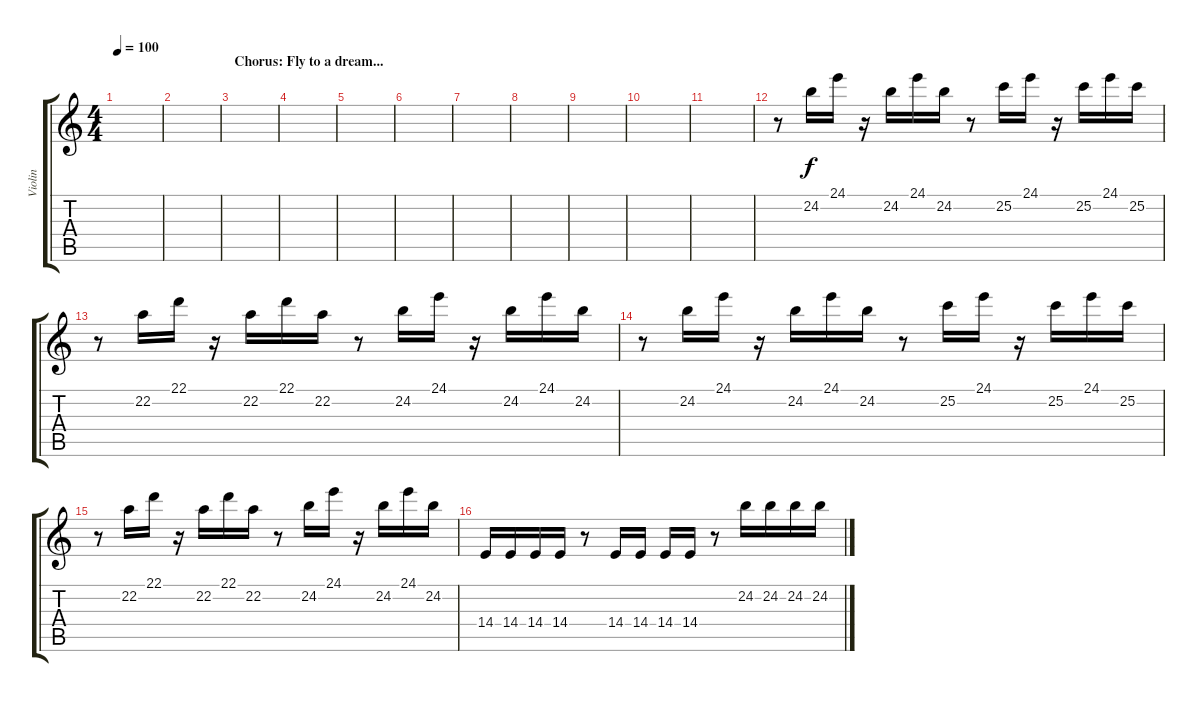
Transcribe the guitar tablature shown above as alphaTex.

\track ("Violin" "Violin") {instrument stringensemble1}
\staff {score tabs}
\tuning (E4 B3 G3 D3 A2 E2) {hide}
\ts (4 4)
\tempo 100
\clef g2
\ks c
|
|
\section ("" "Chorus: Fly to a dream...")
|
|
|
|
|
|
|
|
|
r.8{instrument stringensemble1} 24.2.16{dy f} 24.1.16 r.16 24.2.16 24.1.16 24.2.16 r.8 25.2.16 24.1.16 r.16 25.2.16 24.1.16 25.2.16 |
r.8 22.2.16 22.1.16 r.16 22.2.16 22.1.16 22.2.16 r.8 24.2.16 24.1.16 r.16 24.2.16 24.1.16 24.2.16 |
r.8 24.2.16 24.1.16 r.16 24.2.16 24.1.16 24.2.16 r.8 25.2.16 24.1.16 r.16 25.2.16 24.1.16 25.2.16 |
r.8 22.2.16 22.1.16 r.16 22.2.16 22.1.16 22.2.16 r.8 24.2.16 24.1.16 r.16 24.2.16 24.1.16 24.2.16 |
14.4.16 14.4.16 14.4.16 14.4.16 r.8 14.4.16 14.4.16 14.4.16 14.4.16 r.8 24.2.16 24.2.16 24.2.16 24.2.16
